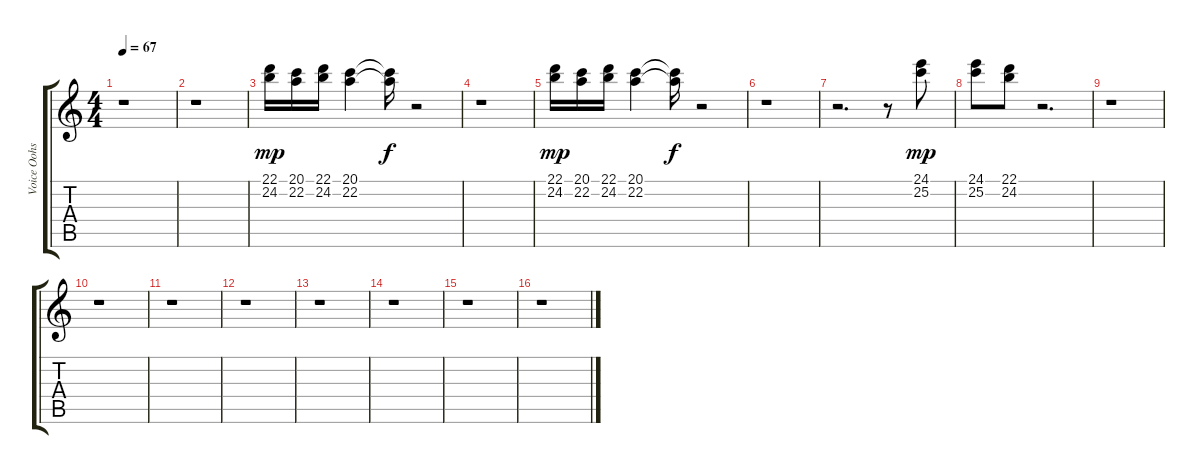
\track ("Voice Oohs" "Voice Oohs") {instrument voiceoohs}
\staff {score tabs}
\tuning (E4 B3 G3 D3 A2 E2) {hide}
\ts (4 4)
\tempo 67
\clef g2
\ks c
r.1{dy mp} |
r.1 |
(22.1 24.2).16 (20.1 22.2).16 (22.1 24.2).16 (20.1 22.2).4 (20.1{t} 22.2{t}).16{dy f} r.2 |
r.1 |
(22.1 24.2).16{dy mp} (20.1 22.2).16 (22.1 24.2).16 (20.1 22.2).4 (20.1{t} 22.2{t}).16{dy f} r.2 |
r.1 |
r.2{d} r.8 (24.1 25.2).8{dy mp} |
(24.1 25.2).8 (22.1 24.2).8 r.2{d} |
r.1 |
r.1 |
r.1 |
r.1 |
r.1 |
r.1 |
r.1 |
r.1
